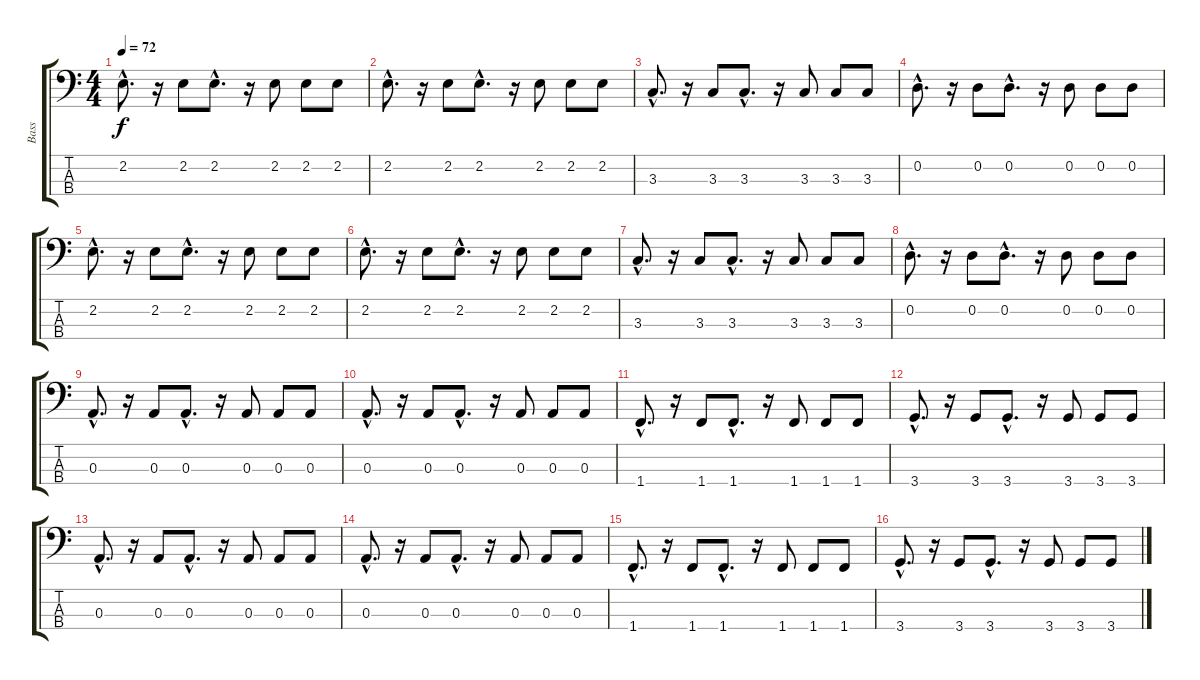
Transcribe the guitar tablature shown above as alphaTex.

\track ("Bass" "Bass") {instrument electricbassfinger}
\staff {score tabs}
\tuning (G2 D2 A1 E1) {hide}
\ts (4 4)
\tempo 72
\clef f4
\ks c
2.2{hac}.8{d dy f} r.16 2.2.8 2.2{hac}.8{d} r.16 2.2.8 2.2.8 2.2.8 |
2.2{hac}.8{d} r.16 2.2.8 2.2{hac}.8{d} r.16 2.2.8 2.2.8 2.2.8 |
3.3{hac}.8{d} r.16 3.3.8 3.3{hac}.8{d} r.16 3.3.8 3.3.8 3.3.8 |
0.2{hac}.8{d} r.16 0.2.8 0.2{hac}.8{d} r.16 0.2.8 0.2.8 0.2.8 |
2.2{hac}.8{d} r.16 2.2.8 2.2{hac}.8{d} r.16 2.2.8 2.2.8 2.2.8 |
2.2{hac}.8{d} r.16 2.2.8 2.2{hac}.8{d} r.16 2.2.8 2.2.8 2.2.8 |
3.3{hac}.8{d} r.16 3.3.8 3.3{hac}.8{d} r.16 3.3.8 3.3.8 3.3.8 |
0.2{hac}.8{d} r.16 0.2.8 0.2{hac}.8{d} r.16 0.2.8 0.2.8 0.2.8 |
0.3{hac}.8{d} r.16 0.3.8 0.3{hac}.8{d} r.16 0.3.8 0.3.8 0.3.8 |
0.3{hac}.8{d} r.16 0.3.8 0.3{hac}.8{d} r.16 0.3.8 0.3.8 0.3.8 |
1.4{hac}.8{d} r.16 1.4.8 1.4{hac}.8{d} r.16 1.4.8 1.4.8 1.4.8 |
3.4{hac}.8{d} r.16 3.4.8 3.4{hac}.8{d} r.16 3.4.8 3.4.8 3.4.8 |
0.3{hac}.8{d} r.16 0.3.8 0.3{hac}.8{d} r.16 0.3.8 0.3.8 0.3.8 |
0.3{hac}.8{d} r.16 0.3.8 0.3{hac}.8{d} r.16 0.3.8 0.3.8 0.3.8 |
1.4{hac}.8{d} r.16 1.4.8 1.4{hac}.8{d} r.16 1.4.8 1.4.8 1.4.8 |
3.4{hac}.8{d} r.16 3.4.8 3.4{hac}.8{d} r.16 3.4.8 3.4.8 3.4.8
